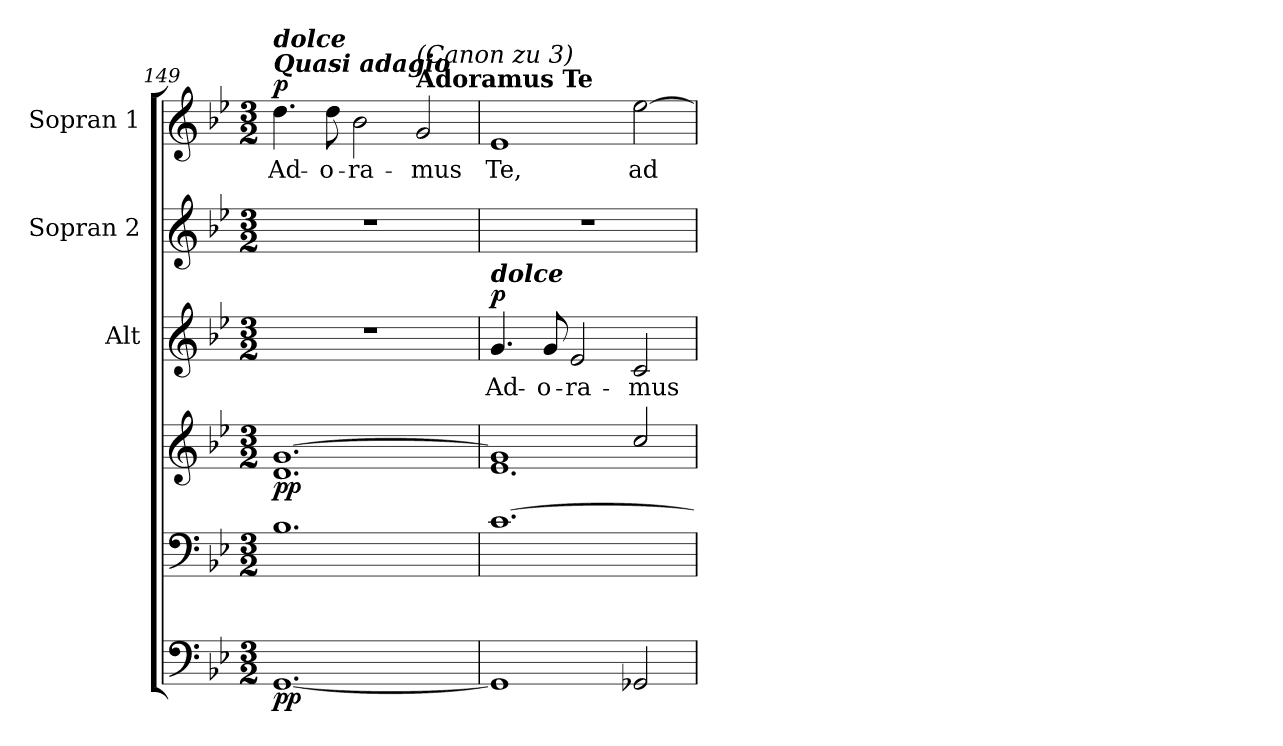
**kern	**dynam	**kern	**kern	**dynam	**kern	**text	**dynam	**kern	**kern	**text	**dynam
*part5	*part5	*part4	*part4	*part4	*part3	*part3	*part3	*part2	*part1	*part1	*part1
*staff6	*staff6	*staff5	*staff4	*staff4/5	*staff3	*staff3	*staff3	*staff2	*staff1	*staff1	*staff1
*	*	*	*	*	*I"Alt	*	*	*I"Sopran 2	*I"Sopran 1	*	*
*	*	*	*	*	*I'A.	*	*	*I'S. 2	*I'S. 1	*	*
!!LO:LB:g=z
*clefF4	*	*clefF4	*clefG2	*	*clefG2	*	*	*clefG2	*clefG2	*	*
*k[b-e-]	*	*k[b-e-]	*k[b-e-]	*	*k[b-e-]	*	*	*k[b-e-]	*k[b-e-]	*	*
*B-:	*	*B-:	*B-:	*	*B-:	*	*	*B-:	*B-:	*	*
*M3/2	*	*M3/2	*M3/2	*	*M3/2	*	*	*M3/2	*M3/2	*	*
=149	=149	=149	=149	=149	=149	=149	=149	=149	=149	=149	=149
*	*	*	*^	*	*	*	*	*	*	*	*
!	!	!	!	!	!	!	!	!	!	!LO:TX:a:Bi:t=Quasi adagio	!	!
!	!	!	!	!	!	!	!	!	!	!LO:TX:a:Bi:t=dolce	!	!
!	!LO:DY:b	!	!	!	!LO:DY:b	!	!	!	!	!	!LO:LY:b	!LO:DY:a
[1.GG	pp	1.B-	[>1.g	1.d	pp	1.r	.	.	1.r	4.dd\	Ad-	p
!	!	!	!	!	!	!	!	!	!	!	!LO:LY:b	!
.	.	.	.	.	.	.	.	.	.	8dd\	-o-	.
!	!	!	!	!	!	!	!	!	!	!	!LO:LY:b	!
.	.	.	.	.	.	.	.	.	.	2b-\	-ra-	.
!	!	!	!	!	!	!	!	!	!	!LO:TX:a:B:t=Adoramus Te	!	!
!	!	!	!	!	!	!	!	!	!	!LO:TX:a:i:t=(Canon zu 3)	!	!
!	!	!	!	!	!	!	!	!	!	!	!LO:LY:b	!
.	.	.	.	.	.	.	.	.	.	2g/	-mus	.
=150	=150	=150	=150	=150	=150	=150	=150	=150	=150	=150	=150	=150
!	!	!	!	!	!	!LO:TX:a:Bi:t=dolce	!	!	!	!	!	!
!	!	!	!	!	!	!	!LO:LY:b	!LO:DY:a	!	!	!LO:LY:b	!
1GG]	.	[1.c	1g]	1.e-	.	4.g/	Ad-	p	1.r	1e-	Te,	.
!	!	!	!	!	!	!	!LO:LY:b	!	!	!	!	!
.	.	.	.	.	.	8g/	-o-	.	.	.	.	.
!	!	!	!	!	!	!	!LO:LY:b	!	!	!	!	!
.	.	.	.	.	.	2e-/	-ra-	.	.	.	.	.
!	!	!	!	!	!	!	!LO:LY:b	!	!	!	!LO:LY:b	!
2GG-X/	.	.	2cc/	.	.	2c/	-mus	.	.	[2ee-\	ad-	.
*	*	*	*v	*v	*	*	*	*	*	*	*	*
=	=	=	=	=	=	=	=	=	=	=	=
*-	*-	*-	*-	*-	*-	*-	*-	*-	*-	*-	*-
